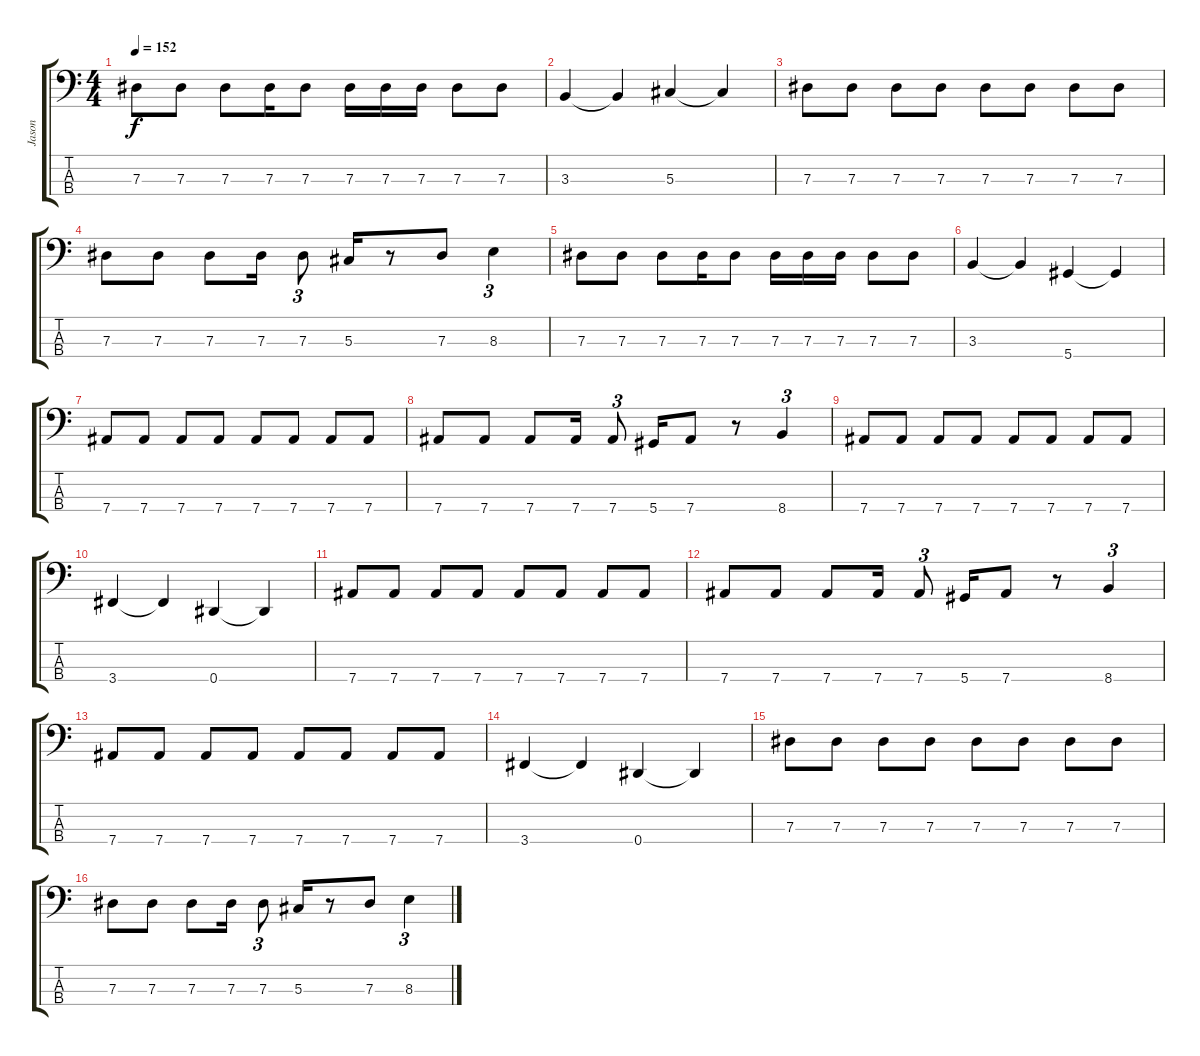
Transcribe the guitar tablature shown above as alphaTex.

\track ("Jason" "Jason") {instrument electricbassfinger}
\staff {score tabs}
\tuning (Gb2 Db2 Ab1 Eb1) {hide}
\ts (4 4)
\tempo 152
\clef f4
\ks c
7.3.8{dy f} 7.3.8 7.3.8 7.3.16 7.3.8 7.3.16 7.3.16 7.3.16 7.3.8 7.3.8 |
3.3.4 3.3{t}.4 5.3.4 5.3{t}.4 |
7.3.8 7.3.8 7.3.8 7.3.8 7.3.8 7.3.8 7.3.8 7.3.8 |
7.3.8 7.3.8 7.3.8 7.3.16 7.3.8{tu (3 2)} 5.3.16 r.8 7.3.8 8.3.4{tu (3 2)} |
7.3.8 7.3.8 7.3.8 7.3.16 7.3.8 7.3.16 7.3.16 7.3.16 7.3.8 7.3.8 |
3.3.4 3.3{t}.4 5.4.4 5.4{t}.4 |
7.4.8 7.4.8 7.4.8 7.4.8 7.4.8 7.4.8 7.4.8 7.4.8 |
7.4.8 7.4.8 7.4.8 7.4.16 7.4.8{tu (3 2)} 5.4.16 7.4.8 r.8 8.4.4{tu (3 2)} |
7.4.8 7.4.8 7.4.8 7.4.8 7.4.8 7.4.8 7.4.8 7.4.8 |
3.4.4 3.4{t}.4 0.4.4 0.4{t}.4 |
7.4.8 7.4.8 7.4.8 7.4.8 7.4.8 7.4.8 7.4.8 7.4.8 |
7.4.8 7.4.8 7.4.8 7.4.16 7.4.8{tu (3 2)} 5.4.16 7.4.8 r.8 8.4.4{tu (3 2)} |
7.4.8 7.4.8 7.4.8 7.4.8 7.4.8 7.4.8 7.4.8 7.4.8 |
3.4.4 3.4{t}.4 0.4.4 0.4{t}.4 |
7.3.8 7.3.8 7.3.8 7.3.8 7.3.8 7.3.8 7.3.8 7.3.8 |
7.3.8 7.3.8 7.3.8 7.3.16 7.3.8{tu (3 2)} 5.3.16 r.8 7.3.8 8.3.4{tu (3 2)}
